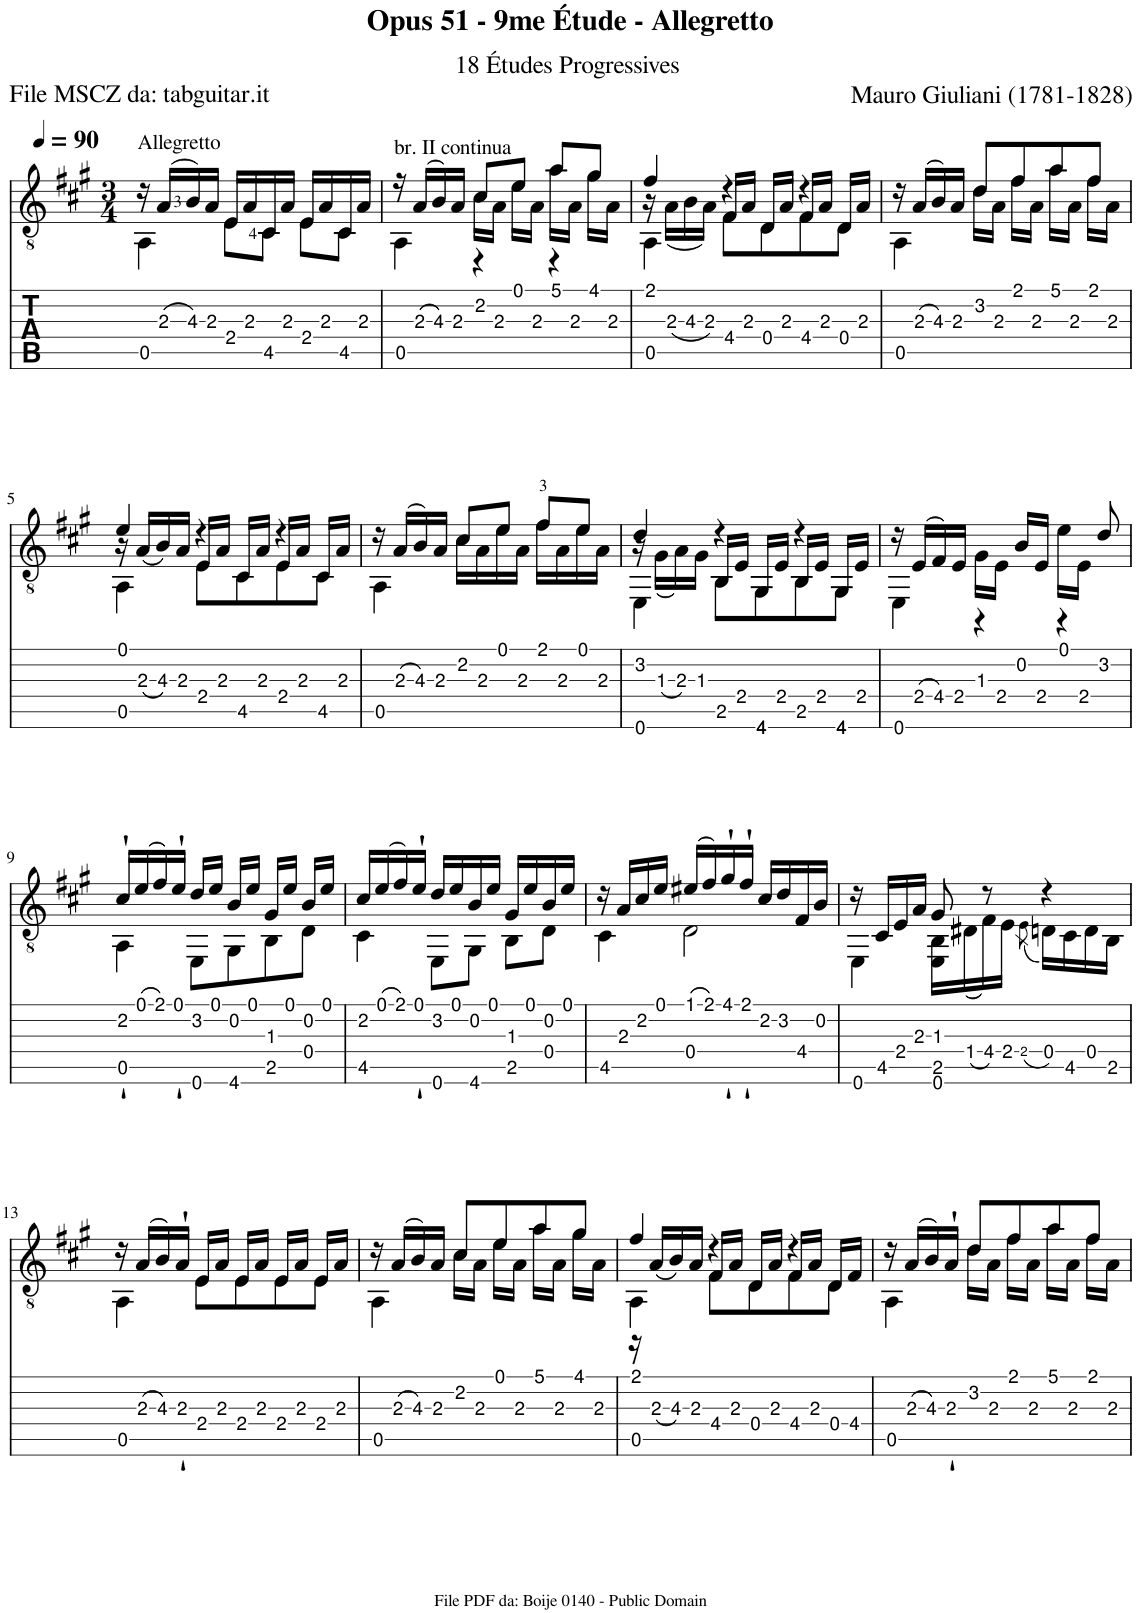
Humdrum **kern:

**kern	**kern
*part1	*part1
*staff2	*staff1
*I"Guitar	*
*I'Guit.	*
*stria6	*
*	*clefGv2
*k[f#c#g#]	*k[f#c#g#]
*M3/4	*M3/4
*MM90	*MM90
=1	=1
*^	*^
!	!	!LO:TX:a:t=Allegretto	!
16r	4AA	16r	4AA\
16ALL	.	(16A/LL	.
16B	.	16B/)	.
16AJJ	.	16A/JJ	.
16ELL	8EL	16E/LL	8E\L
16AJ	.	16A/	.
16C#L	8C#J	16C#/	8C#\J
16AJJ	.	16A/JJ	.
16ELL	8EL	16E/LL	8E\L
16AJ	.	16A/	.
16C#L	8C#J	16C#/	8C#\J
16AJJ	.	16A/JJ	.
=2	=2	=2	=2
*	*^	*	*^
!	!	!	!LO:TX:a:t=br. II continua	!	!
16r	4ryy	4AA	16r	4ryy	4AA\
16ALL	.	.	(16A/LL	.	.
16B	.	.	16B/)	.	.
16AJJ	.	.	16A/JJ	.	.
8c#L	16c#LL	4r	8c#/L	16c#\LL	4r
.	16AJ	.	.	16A\JJ	.
8eJ	16eL	.	8e/J	16e\LL	.
.	16AJJ	.	.	16A\JJ	.
8aL	16aLL	4r	8a/L	16a\LL	4r
.	16AJ	.	.	16A\JJ	.
8g#J	16g#L	.	8g#/J	16g#\LL	.
.	16AJJ	.	.	16A\JJ	.
=3	=3	=3	=3	=3	=3
4f#	16r	4AA	4f#/	16r	4AA\
.	16ALL	.	.	(16A\LL	.
.	16B	.	.	16B\	.
.	16AJJ	.	.	16A\JJ)	.
4r	16F#LL	8F#L	4r	16F#/LL	8F#\L
.	16AJ	.	.	16A/JJ	.
.	16DL	8DJ	.	16D/LL	8D\
.	16AJJ	.	.	16A/JJ	.
4r	16F#LL	8F#L	4r	16F#/LL	8F#\
.	16AJ	.	.	16A/JJ	.
.	16DL	8DJ	.	16D/LL	8D\J
.	16AJJ	.	.	16A/JJ	.
*	*v	*v	*	*	*
*	*	*	*v	*v
=4	=4	=4	=4
16r	4AA	16r	4AA\
16ALL	.	(16A/LL	.
16B	.	16B/)	.
16AJJ	.	16A/JJ	.
8dL	16dLL	8d/L	16d\LL
.	16AJ	.	16A\JJ
8f#J	16f#L	8f#/	16f#\LL
.	16AJJ	.	16A\JJ
8aL	16aLL	8a/	16a\LL
.	16AJ	.	16A\JJ
8f#J	16f#L	8f#/J	16f#\LL
.	16AJJ	.	16A\JJ
!!LO:LB:g=z
=5	=5	=5	=5
*	*^	*	*^
4e	16r	4AA	4e/	16r	4AA\
.	16ALL	.	.	(16A/LL	.
.	16B	.	.	16B/)	.
.	16AJJ	.	.	16A/JJ	.
4r	16ELL	8EL	4r	16E/LL	8E\L
.	16AJ	.	.	16A/JJ	.
.	16C#L	8C#J	.	16C#/LL	8C#\
.	16AJJ	.	.	16A/JJ	.
4r	16ELL	8EL	4r	16E/LL	8E\
.	16AJ	.	.	16A/JJ	.
.	16C#L	8C#J	.	16C#/LL	8C#\J
.	16AJJ	.	.	16A/JJ	.
*	*v	*v	*	*	*
*	*	*	*v	*v
=6	=6	=6	=6
16r	4AA	16r	4AA\
16ALL	.	(16A/LL	.
16B	.	16B/)	.
16AJJ	.	16A/JJ	.
8c#L	16c#LL	8c#/L	16c#\LL
.	16AJ	.	16A\
8eJ	16eL	8e/J	16e\
.	16AJJ	.	16A\JJ
8f#L	16f#LL	8f#/L	16f#\LL
.	16AJ	.	16A\
8eJ	16eL	8e/J	16e\
.	16AJJ	.	16A\JJ
=7	=7	=7	=7
*	*^	*	*^
4d	16r	4EE	4d/	16r	4EE\
.	16G#LL	.	.	(16G#\LL	.
.	16A	.	.	16A\)	.
.	16G#JJ	.	.	16G#\JJ	.
4r	16BBLL	8BBL	4r	16BB/LL	8BB\L
.	16EJ	.	.	16E/JJ	.
.	16GG#L	8GG#J	.	16GG#/LL	8GG#\
.	16EJJ	.	.	16E/JJ	.
4r	16BBLL	8BBL	4r	16BB/LL	8BB\
.	16EJ	.	.	16E/JJ	.
.	16GG#L	8GG#J	.	16GG#/LL	8GG#\J
.	16EJJ	.	.	16E/JJ	.
*	*v	*v	*	*	*
*	*	*	*v	*v
=8	=8	=8	=8
16r	4EE	16r	4EE\
16ELL	.	(16E/LL	.
16F#	.	16F#/)	.
16EJJ	.	16E/JJ	.
16G#LL	4r	16G#\LL	4r
16EJ	.	16E\JJ	.
16BL	.	16B/LL	.
16EJJ	.	16E/JJ	.
16eLL	4r	16e\LL	4r
16EJ	.	16E\JJ	.
8dJ	.	8d/	.
!!LO:LB:g=z	!!
=9	=9	=9	=9
16c#`LL	4AA	16c#`/LL	4AA\
16eJ	.	(16e/	.
16f#L	.	16f#/)	.
16e`JJ	.	16e`/JJ	.
16dLL	8EEL	16d/LL	8EE\L
16eJ	.	16e/JJ	.
16BL	8GG#J	16B/LL	8GG#\
16eJJ	.	16e/JJ	.
16G#LL	8BBL	16G#/LL	8BB\
16eJ	.	16e/JJ	.
16BL	8DJ	16B/LL	8D\J
16eJJ	.	16e/JJ	.
=10	=10	=10	=10
16c#LL	4C#	16c#/LL	4C#\
16eJ	.	(16e/	.
16f#L	.	16f#/)	.
16e`JJ	.	16e`/JJ	.
16dLL	8EEL	16d/LL	8EE\L
16eJ	.	16e/	.
16BL	8GG#J	16B/	8GG#\J
16eJJ	.	16e/JJ	.
16G#LL	8BBL	16G#/LL	8BB\L
16eJ	.	16e/	.
16BL	8DJ	16B/	8D\J
16eJJ	.	16e/JJ	.
=11	=11	=11	=11
16r	4C#	16r	4C#\
16ALL	.	16A/LL	.
16c#	.	16c#/	.
16eJJ	.	16e/JJ	.
16e#LL	2D	(16e#X/LL	2D\
16f#J	.	16f#/)	.
16g#`L	.	16g#`/	.
16f#`JJ	.	16f#`/JJ	.
16c#LL	.	16c#/LL	.
16dJ	.	16d/	.
16F#L	.	16F#/	.
16BJJ	.	16B/JJ	.
=12	=12	=12	=12
16r	4EE	16r	4EE\
16C#LL	.	16C#/LL	.
16E	.	16E/	.
16AJJ	.	16A/JJ	.
8G#	16EE\ 16BB\LL	8G#/	16EE\ 16BB\LL
.	16D#J	.	(16D#X\
8r	16F#L	8r	16F#\)
.	16EJJ	.	16E\JJ
.	qE	.	(8qE\
4r	16DLL	4r	16Dn\LL)
.	16C#J	.	16C#\
.	16DL	.	16D\
.	16BBJJ	.	16BB\JJ
!!LO:LB:g=z	!!
=13	=13	=13	=13
16r	4AA	16r	4AA\
16ALL	.	(16A/LL	.
16B	.	16B/)	.
16A`JJ	.	16A`/JJ	.
16ELL	8EL	16E/LL	8E\L
16AJ	.	16A/JJ	.
16EL	8EJ	16E/LL	8E\
16AJJ	.	16A/JJ	.
16ELL	8EL	16E/LL	8E\
16AJ	.	16A/JJ	.
16EL	8EJ	16E/LL	8E\J
16AJJ	.	16A/JJ	.
=14	=14	=14	=14
16r	4AA	16r	4AA\
16ALL	.	(16A/LL	.
16B	.	16B/)	.
16AJJ	.	16A/JJ	.
8c#L	16c#LL	8c#/L	16c#\LL
.	16AJ	.	16A\JJ
8eJ	16eL	8e/	16e\LL
.	16AJJ	.	16A\JJ
8aL	16aLL	8a/	16a\LL
.	16AJ	.	16A\JJ
8g#J	16g#L	8g#/J	16g#\LL
.	16AJJ	.	16A\JJ
=15	=15	=15	=15
*	*^	*	*^
4f#	4AA	16r	4f#/	4AA\	16r
.	.	16ALL	.	.	(16A/LL
.	.	16B	.	.	16B/)
.	.	16AJJ	.	.	16A/JJ
4r	8F#L	16F#LL	4r	8F#\L	16F#/LL
.	.	16AJ	.	.	16A/JJ
.	8DJ	16DL	.	8D\	16D/LL
.	.	16AJJ	.	.	16A/JJ
4r	8F#L	16F#LL	4r	8F#\	16F#/LL
.	.	16AJ	.	.	16A/JJ
.	8DJ	16DL	.	8D\J	16D/LL
.	.	16F#JJ	.	.	16F#/JJ
*	*v	*v	*	*	*
*	*	*	*v	*v
=16	=16	=16	=16
16r	4AA	16r	4AA\
16ALL	.	(16A/LL	.
16B	.	16B/)	.
16A`JJ	.	16A`/JJ	.
8dL	16dLL	8d/L	16d\LL
.	16AJ	.	16A\JJ
8f#J	16f#L	8f#/	16f#\LL
.	16AJJ	.	16A\JJ
8aL	16aLL	8a/	16a\LL
.	16AJ	.	16A\JJ
8f#J	16f#L	8f#/J	16f#\LL
.	16AJJ	.	16A\JJ
*v	*v	*	*
*	*v	*v
=	=
*-	*-
